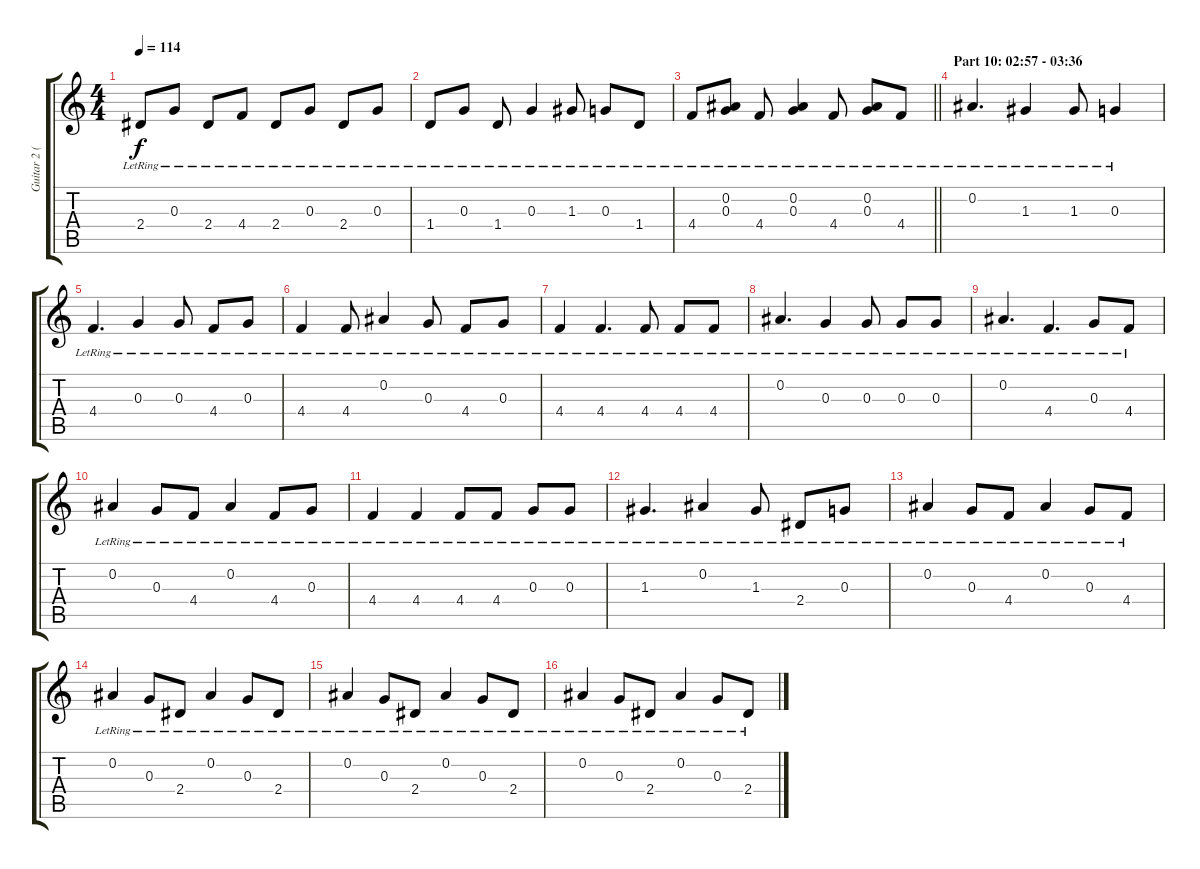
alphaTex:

\track ("Guitar 2 (Clean)" "Guitar 2 (") {instrument electricguitarclean}
\staff {score tabs}
\tuning (Eb4 Bb3 G3 Db3 Ab2 Eb2) {hide}
\ts (4 4)
\tempo 114
\clef g2
\ks c
2.4{lr}.8{dy f} 0.3{lr}.8 2.4{lr}.8 4.4{lr}.8 2.4{lr}.8 0.3{lr}.8 2.4{lr}.8 0.3{lr}.8 |
1.4{lr}.8 0.3{lr}.8 1.4{lr}.8 0.3{lr}.4 1.3{lr}.8 0.3{lr}.8 1.4{lr}.8 |
\barLineRight lightlight
4.4{lr}.8 (0.2{lr} 0.3{lr}).8 4.4{lr}.8 (0.2{lr} 0.3{lr}).4 4.4{lr}.8 (0.2{lr} 0.3{lr}).8 4.4{lr}.8 |
\section ("" "Part 10: 02:57 - 03:36")
0.2{lr}.4{d} 1.3{lr}.4 1.3{lr}.8 0.3{lr}.4 |
4.4{lr}.4{d} 0.3{lr}.4 0.3{lr}.8 4.4{lr}.8 0.3{lr}.8 |
4.4{lr}.4 4.4{lr}.8 0.2{lr}.4 0.3{lr}.8 4.4{lr}.8 0.3{lr}.8 |
4.4{lr}.4 4.4{lr}.4{d} 4.4{lr}.8 4.4{lr}.8 4.4{lr}.8 |
0.2{lr}.4{d} 0.3{lr}.4 0.3{lr}.8 0.3{lr}.8 0.3{lr}.8 |
0.2{lr}.4{d} 4.4{lr}.4{d} 0.3{lr}.8 4.4{lr}.8 |
0.2{lr}.4 0.3{lr}.8 4.4{lr}.8 0.2{lr}.4 4.4{lr}.8 0.3{lr}.8 |
4.4{lr}.4 4.4{lr}.4 4.4{lr}.8 4.4{lr}.8 0.3{lr}.8 0.3{lr}.8 |
1.3{lr}.4{d} 0.2{lr}.4 1.3{lr}.8 2.4{lr}.8 0.3{lr}.8 |
0.2{lr}.4 0.3{lr}.8 4.4{lr}.8 0.2{lr}.4 0.3{lr}.8 4.4{lr}.8 |
0.2{lr}.4 0.3{lr}.8 2.4{lr}.8 0.2{lr}.4 0.3{lr}.8 2.4{lr}.8 |
0.2{lr}.4 0.3{lr}.8 2.4{lr}.8 0.2{lr}.4 0.3{lr}.8 2.4{lr}.8 |
0.2{lr}.4 0.3{lr}.8 2.4{lr}.8 0.2{lr}.4 0.3{lr}.8 2.4{lr}.8
